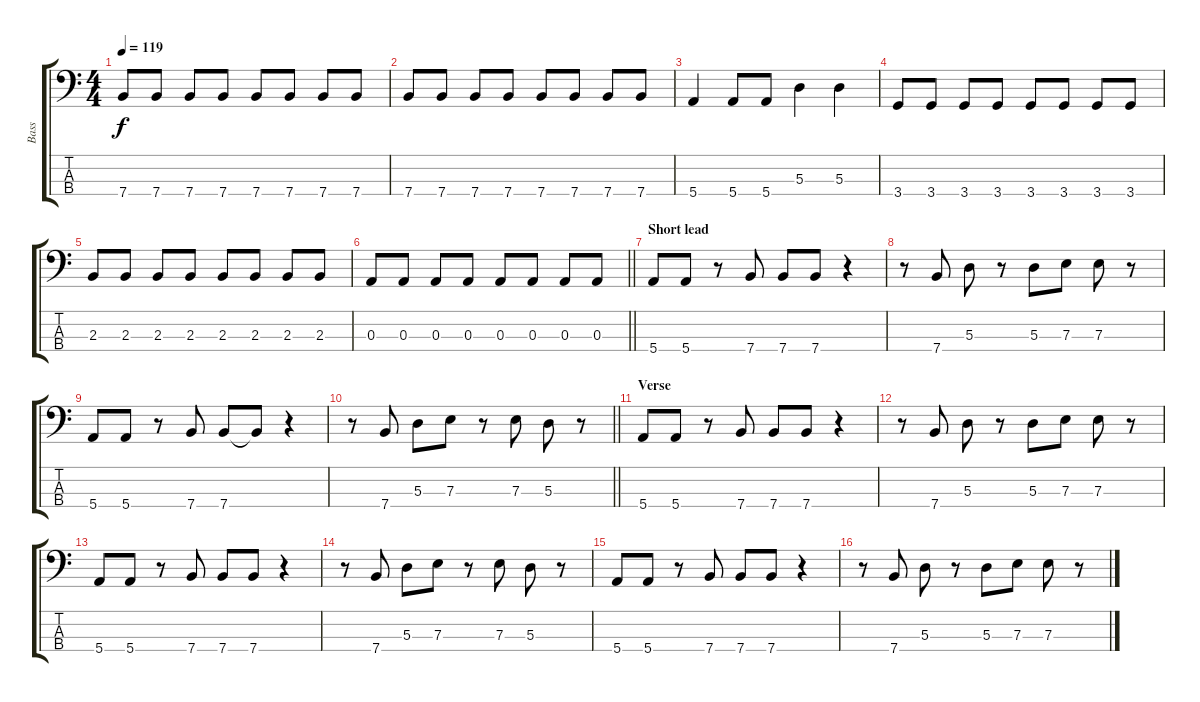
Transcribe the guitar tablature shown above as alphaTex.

\track ("Bass" "Bass") {instrument electricbassfinger}
\staff {score tabs}
\tuning (G2 D2 A1 E1) {hide}
\ts (4 4)
\tempo 119
\clef f4
\ks c
7.4.8{dy f} 7.4.8 7.4.8 7.4.8 7.4.8 7.4.8 7.4.8 7.4.8 |
7.4.8 7.4.8 7.4.8 7.4.8 7.4.8 7.4.8 7.4.8 7.4.8 |
5.4.4 5.4.8 5.4.8 5.3.4 5.3.4 |
3.4.8 3.4.8 3.4.8 3.4.8 3.4.8 3.4.8 3.4.8 3.4.8 |
2.3.8 2.3.8 2.3.8 2.3.8 2.3.8 2.3.8 2.3.8 2.3.8 |
\barLineRight lightlight
0.3.8 0.3.8 0.3.8 0.3.8 0.3.8 0.3.8 0.3.8 0.3.8 |
\section ("" "Short lead")
5.4.8 5.4.8 r.8 7.4.8 7.4.8 7.4.8 r.4 |
r.8 7.4.8 5.3.8 r.8 5.3.8 7.3.8 7.3.8 r.8 |
5.4.8 5.4.8 r.8 7.4.8 7.4.8 7.4{t}.8 r.4 |
\barLineRight lightlight
r.8 7.4.8 5.3.8 7.3.8 r.8 7.3.8 5.3.8 r.8 |
\section ("" "Verse")
5.4.8 5.4.8 r.8 7.4.8 7.4.8 7.4.8 r.4 |
r.8 7.4.8 5.3.8 r.8 5.3.8 7.3.8 7.3.8 r.8 |
5.4.8 5.4.8 r.8 7.4.8 7.4.8 7.4.8 r.4 |
r.8 7.4.8 5.3.8 7.3.8 r.8 7.3.8 5.3.8 r.8 |
5.4.8 5.4.8 r.8 7.4.8 7.4.8 7.4.8 r.4 |
r.8 7.4.8 5.3.8 r.8 5.3.8 7.3.8 7.3.8 r.8
